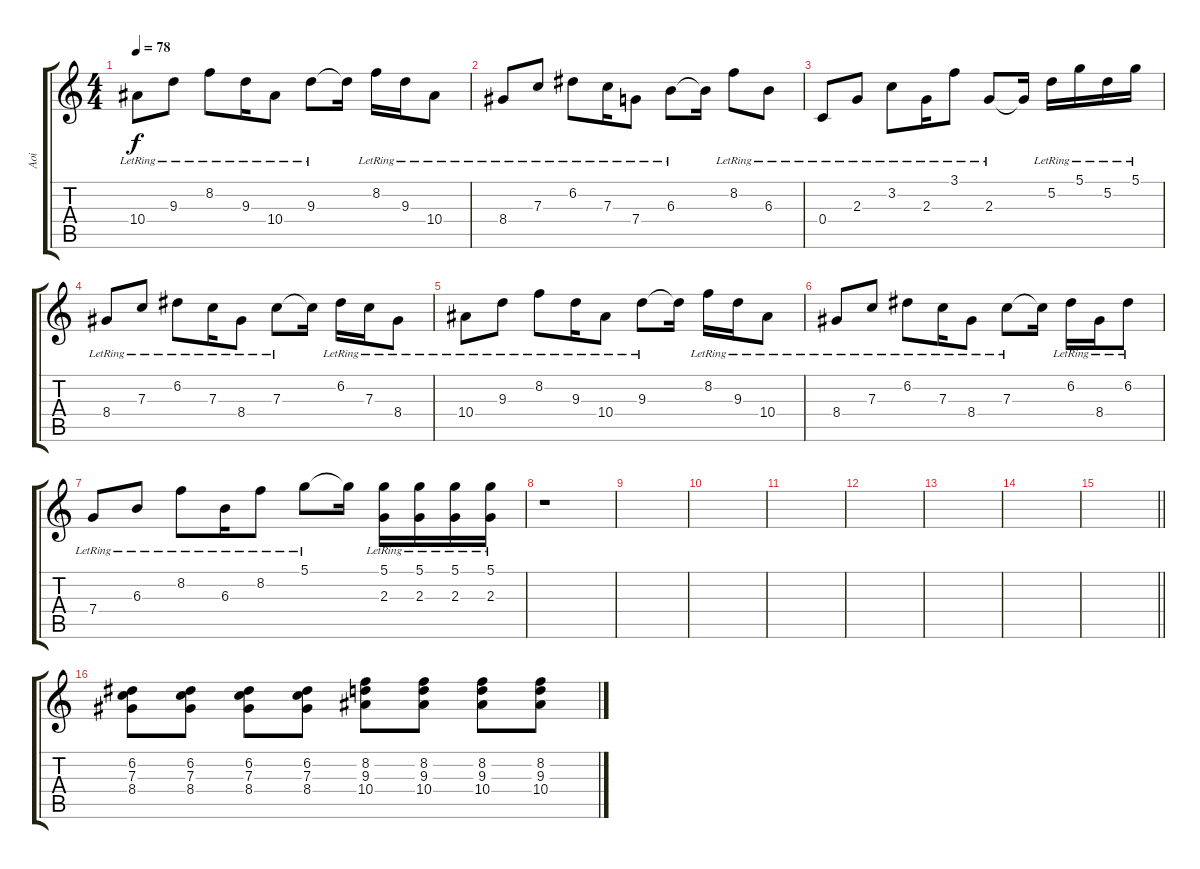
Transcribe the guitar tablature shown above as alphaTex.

\track ("Aoi" "Aoi") {instrument overdrivenguitar}
\staff {score tabs}
\tuning (D4 A3 F3 C3 G2 D2) {hide}
\ts (4 4)
\tempo 78
\clef g2
\ks c
10.4{lr}.8{dy f} 9.3{lr}.8 8.2{lr}.8 9.3{lr}.16 10.4{lr}.8 9.3{lr}.8 9.3{t}.16 8.2{lr}.16 9.3{lr}.16 10.4{lr}.8 |
8.4{lr}.8 7.3{lr}.8 6.2{lr}.8 7.3{lr}.16 7.4{lr}.8 6.3{lr}.8 6.3{t}.16 8.2{lr}.8 6.3{lr}.8 |
0.4{lr}.8 2.3{lr}.8 3.2{lr}.8 2.3{lr}.16 3.1{lr}.8 2.3{lr}.8 2.3{t}.16 5.2{lr}.16 5.1{lr}.16 5.2{lr}.16 5.1{lr}.16 |
8.4{lr}.8 7.3{lr}.8 6.2{lr}.8 7.3{lr}.16 8.4{lr}.8 7.3{lr}.8 7.3{t}.16 6.2{lr}.16 7.3{lr}.16 8.4{lr}.8 |
10.4{lr}.8 9.3{lr}.8 8.2{lr}.8 9.3{lr}.16 10.4{lr}.8 9.3{lr}.8 9.3{t}.16 8.2{lr}.16 9.3{lr}.16 10.4{lr}.8 |
8.4{lr}.8 7.3{lr}.8 6.2{lr}.8 7.3{lr}.16 8.4{lr}.8 7.3{lr}.8 7.3{t}.16 6.2{lr}.16 8.4{lr}.16 6.2{lr}.8 |
7.4{lr}.8 6.3{lr}.8 8.2{lr}.8 6.3{lr}.16 8.2{lr}.8 5.1{lr}.8 5.1{t}.16 (5.1{lr} 2.3{lr}).16 (5.1{lr} 2.3{lr}).16 (5.1{lr} 2.3{lr}).16 (5.1{lr} 2.3{lr}).16 |
r.1 |
|
|
|
|
|
|
\barLineRight lightlight
|
(6.2 7.3 8.4).8 (6.2 7.3 8.4).8 (6.2 7.3 8.4).8 (6.2 7.3 8.4).8 (8.2 9.3 10.4).8 (8.2 9.3 10.4).8 (8.2 9.3 10.4).8 (8.2 9.3 10.4).8
